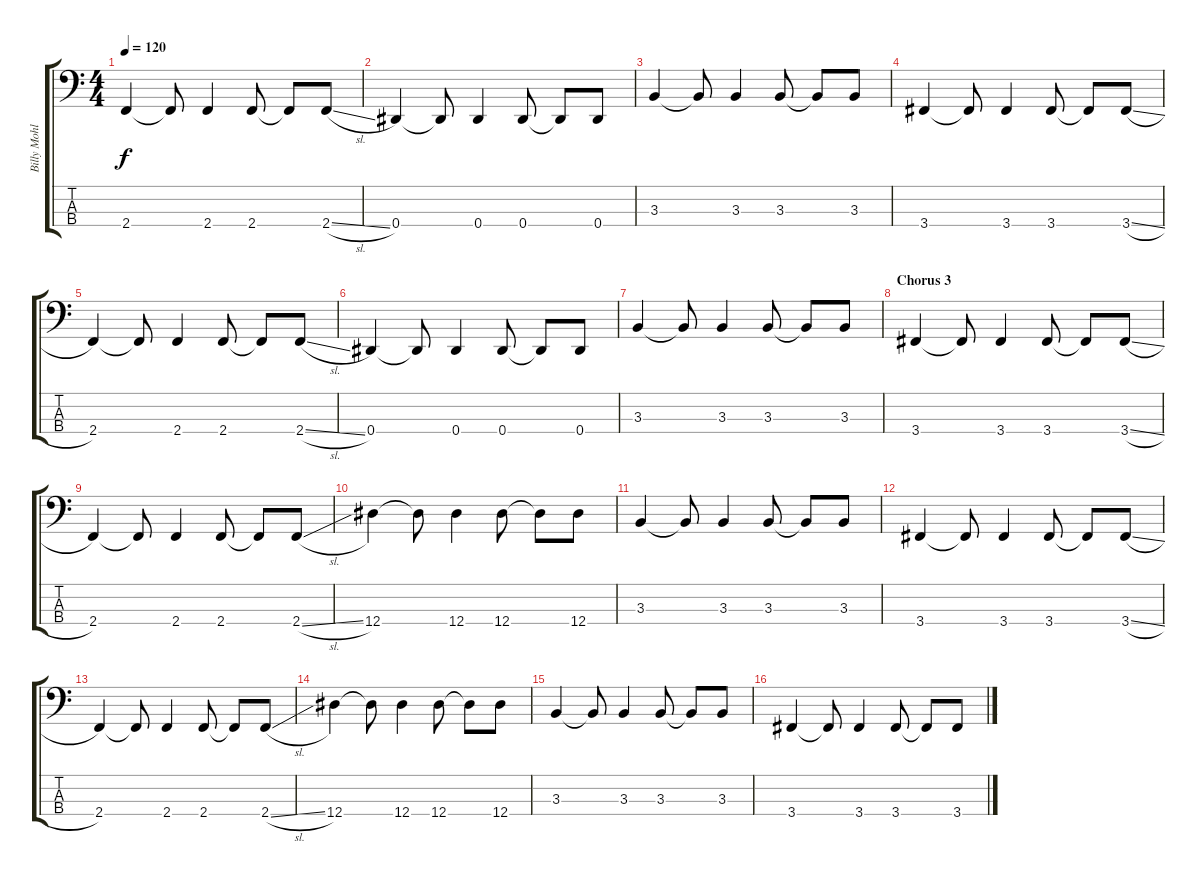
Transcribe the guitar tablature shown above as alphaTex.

\track ("Billy Mohler (Bass)" "Billy Mohl") {instrument electricbassfinger}
\staff {score tabs}
\tuning (Gb2 Db2 Ab1 Eb1) {hide}
\ts (4 4)
\tempo 120
\clef f4
\ks c
2.4.4{dy f} 2.4{t}.8 2.4.4 2.4.8 2.4{t}.8 2.4{sl}.8 |
0.4.4 0.4{t}.8 0.4.4 0.4.8 0.4{t}.8 0.4.8 |
3.3.4 3.3{t}.8 3.3.4 3.3.8 3.3{t}.8 3.3.8 |
3.4.4 3.4{t}.8 3.4.4 3.4.8 3.4{t}.8 3.4{sl}.8 |
2.4.4 2.4{t}.8 2.4.4 2.4.8 2.4{t}.8 2.4{sl}.8 |
0.4.4 0.4{t}.8 0.4.4 0.4.8 0.4{t}.8 0.4.8 |
3.3.4 3.3{t}.8 3.3.4 3.3.8 3.3{t}.8 3.3.8 |
\section ("" "Chorus 3")
3.4.4 3.4{t}.8 3.4.4 3.4.8 3.4{t}.8 3.4{sl}.8 |
2.4.4 2.4{t}.8 2.4.4 2.4.8 2.4{t}.8 2.4{sl}.8 |
12.4.4 12.4{t}.8 12.4.4 12.4.8 12.4{t}.8 12.4.8 |
3.3.4 3.3{t}.8 3.3.4 3.3.8 3.3{t}.8 3.3.8 |
3.4.4 3.4{t}.8 3.4.4 3.4.8 3.4{t}.8 3.4{sl}.8 |
2.4.4 2.4{t}.8 2.4.4 2.4.8 2.4{t}.8 2.4{sl}.8 |
12.4.4 12.4{t}.8 12.4.4 12.4.8 12.4{t}.8 12.4.8 |
3.3.4 3.3{t}.8 3.3.4 3.3.8 3.3{t}.8 3.3.8 |
3.4.4 3.4{t}.8 3.4.4 3.4.8 3.4{t}.8 3.4{sl}.8
